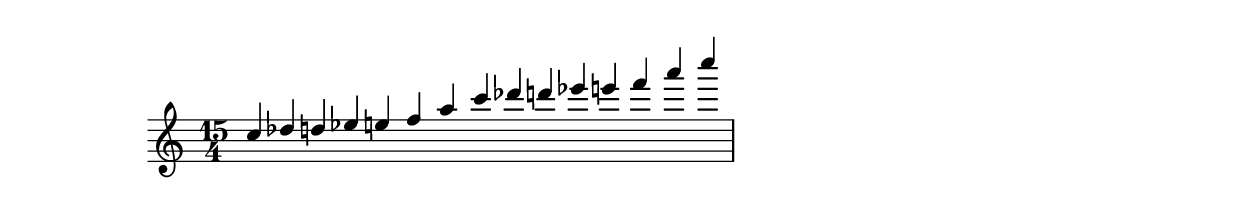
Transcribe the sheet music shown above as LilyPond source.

\version "2.18.2" \score { \new Staff << \new Voice { \set midiInstrument = #"piano" \voiceOne
 \key c \major \time 15/4
\override Voice.TextScript.font-size = #-4
 { c'' des'' d'' ees'' e'' f'' a'' c''' des''' d''' ees''' e''' f''' a''' c''''  } 
 } >> \layout { } \midi { \context { \Staff \remove "Staff_performer" }
\context { \Voice \consists "Staff_performer" } \tempo 2 = 60 } }
\paper{oddHeaderMarkup = ##f oddFooterMarkup = ##f}
